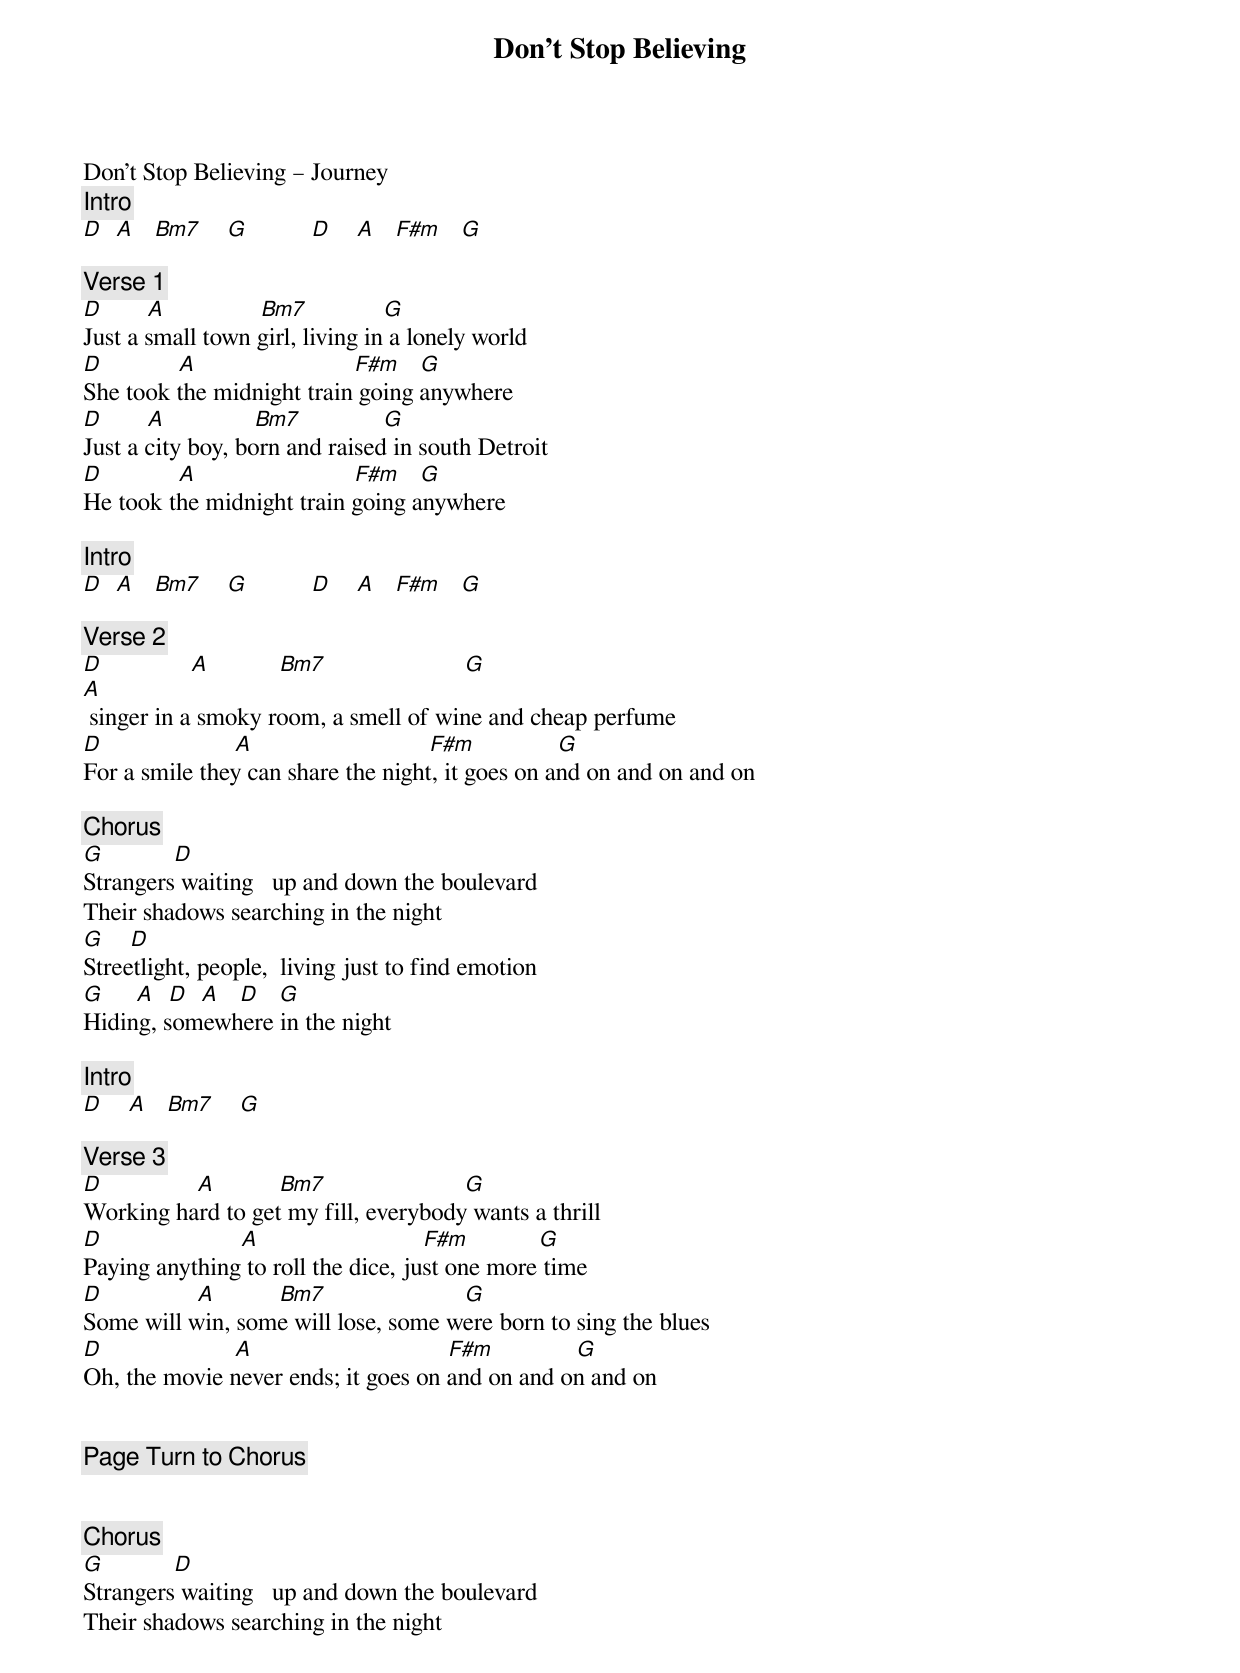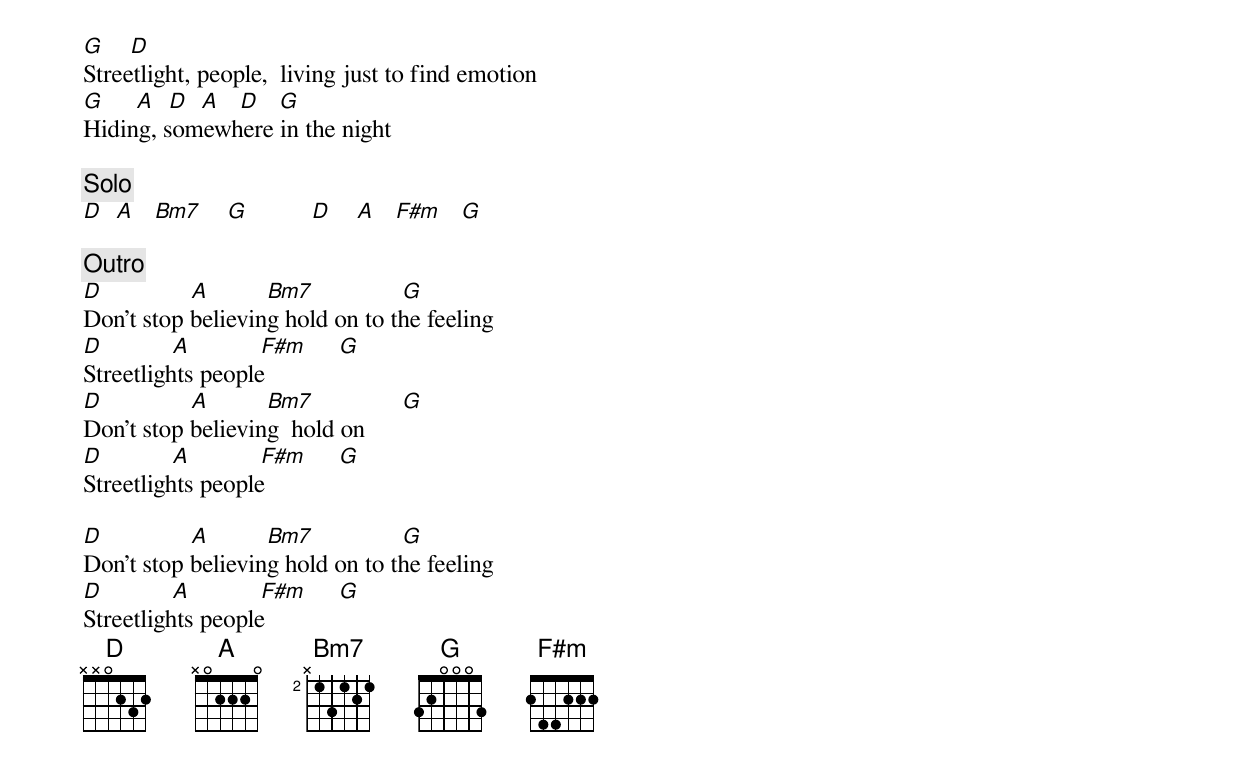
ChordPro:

{title: Don’t Stop Believing}
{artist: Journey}
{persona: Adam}
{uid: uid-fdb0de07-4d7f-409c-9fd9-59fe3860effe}
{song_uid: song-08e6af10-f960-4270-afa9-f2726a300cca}


Don’t Stop Believing – Journey
{comment: Intro}
[D]  [A]   [Bm7]    [G]          [D]    [A]   [F#m]   [G]

{comment: Verse 1}
[D]      	[A]             		[Bm7]           	[G]
Just a small town girl, living in a lonely world
[D]           	[A]                     				[F#m]   [G]
She took the midnight train going anywhere
[D]      	[A]             	[Bm7]           		[G]
Just a city boy, born and raised in south Detroit
[D]           	[A]                     				[F#m]   [G]
He took the midnight train going anywhere

{comment: Intro}
[D]  [A]   [Bm7]    [G]          [D]    [A]   [F#m]   [G]

{comment: Verse 2}
[D]             	[A]        			[Bm7]                    		[G]
[A] singer in a smoky room, a smell of wine and cheap perfume
[D]                    	[A]                        				[F#m]           		[G]
For a smile they can share the night, it goes on and on and on and on

{comment: Chorus}
[G]       				[D]
Strangers waiting 		up and down the boulevard
Their shadows searching in the night
[G]				[D]
Streetlight, people, 	living just to find emotion
[G]					[A]  [D]  [A]   [D]   [G]
Hiding, somewhere in the night

{comment: Intro}
[D]    [A]   [Bm7]    [G]

{comment: Verse 3}
[D]             		[A]        		[Bm7]                    		[G]
Working hard to get my fill, everybody wants a thrill
[D]                    		[A]                        		[F#m]           [G]
Paying anything to roll the dice, just one more time
[D]             		[A]        		[Bm7]                    		[G]
Some will win, some will lose, some were born to sing the blues
[D]                    	[A]                        	     	[F#m]           		[G]
Oh, the movie never ends; it goes on and on and on and on


{comment: Page Turn to Chorus}


{comment: Chorus}
[G]       				[D]
Strangers waiting 		up and down the boulevard
Their shadows searching in the night
[G]				[D]
Streetlight, people, 	living just to find emotion
[G]					[A]  [D]  [A]   [D]   [G]
Hiding, somewhere in the night

{comment: Solo}
[D]  [A]   [Bm7]    [G]          [D]    [A]   [F#m]   [G]

{comment: Outro}
[D]             	[A]       		[Bm7]            		[G]
Don't stop believing hold on to the feeling
[D]          	[A]           [F#m]	    [G]
Streetlights people
[D]             	[A]       		[Bm7]            		[G]
Don't stop believing 	hold on
[D]          	[A]           [F#m]	    [G]
Streetlights people

[D]             	[A]       		[Bm7]            		[G]
Don't stop believing hold on to the feeling
[D]          	[A]           [F#m]	    [G]
Streetlights people
